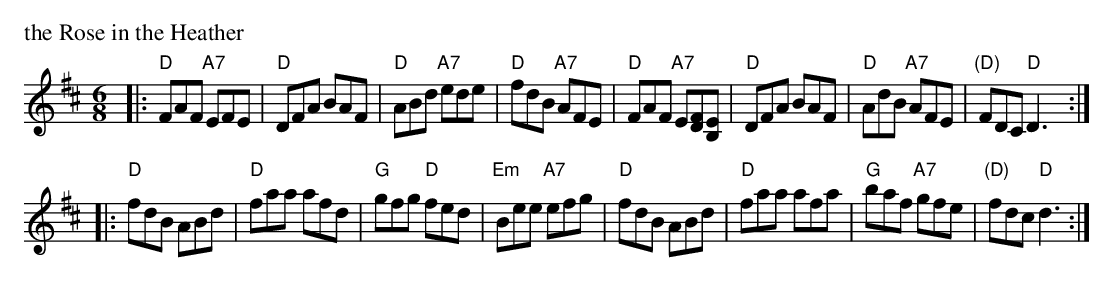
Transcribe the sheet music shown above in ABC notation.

X:1
M: 6/8
P: the Rose in the Heather
K: D
|: "D"FAF "A7"EFE | "D"DFA BAF | "D"ABd "A7"ede | "D"fdB "A7"AFE \
|  "D"FAF "A7"E[FD][EB,] | "D"DFA BAF | "D"AdB "A7"AFE | "(D)"FDC "D"D3 :|
|: "D"fdB ABd | "D"faa afd | "G"gfg "D"fed | "Em"Bee "A7"efg \
|  "D"fdB ABd | "D"faa afa | "G"baf "A7"gfe | "(D)"fdc "D"d3 :|
